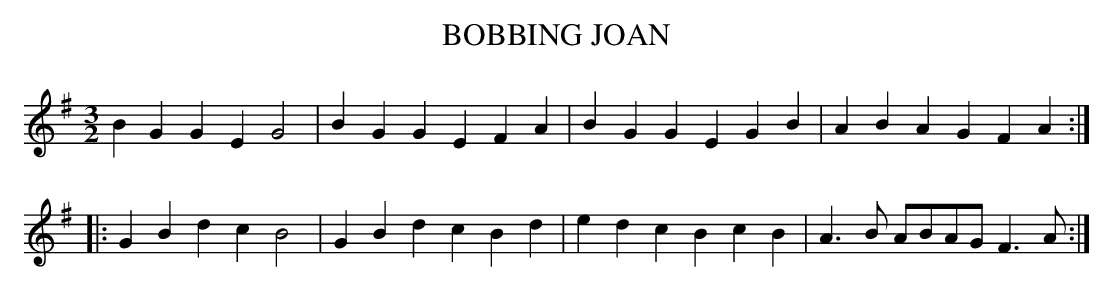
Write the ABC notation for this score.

X:1
T:BOBBING JOAN
M:3/2
L:1/8
K:G
B2 G2 G2 E2 G4 | B2 G2 G2 E2 F2 A2 |\
B2 G2 G2 E2 G2 B2 | A2 B2 A2 G2 F2 A2 :|
|:G2 B2 d2 c2 B4 | G2 B2 d2 c2 B2 d2 |\
e2 d2 c2 B2 c2 B2 | A3 B ABAG F3 A :|
